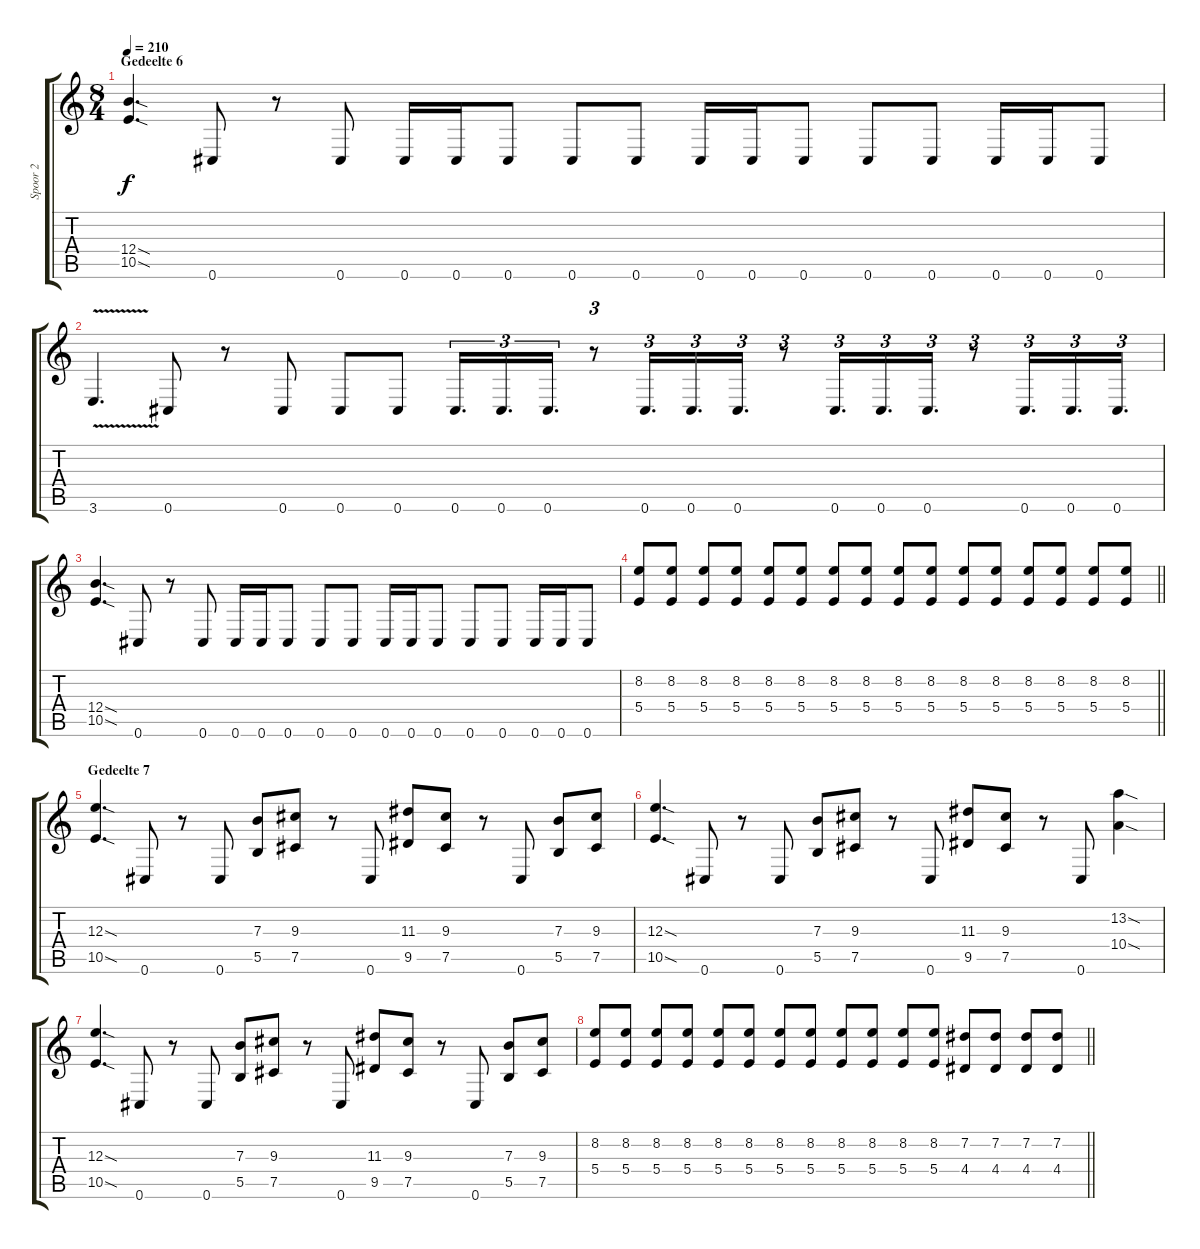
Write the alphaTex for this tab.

\track ("Spoor 2" "Spoor 2") {instrument distortionguitar}
\staff {score tabs}
\tuning (Db4 Ab3 E3 B2 Gb2 Db2) {hide}
\ts (8 4)
\section ("" "Gedeelte 6")
\tempo 210
\clef g2
\ks c
(12.4{sod} 10.5{sod}).4{d dy f} 0.6.8 r.8 0.6.8 0.6.16 0.6.16 0.6.8 0.6.8 0.6.8 0.6.16 0.6.16 0.6.8 0.6.8 0.6.8 0.6.16 0.6.16 0.6.8 |
3.6{v}.4{d} 0.6.8 r.8 0.6.8 0.6.8 0.6.8 0.6.16{d tu (3 2)} 0.6.16{d tu (3 2)} 0.6.16{d tu (3 2)} r.8{tu (3 2)} 0.6.16{d tu (3 2)} 0.6.16{d tu (3 2)} 0.6.16{d tu (3 2)} r.8{tu (3 2)} 0.6.16{d tu (3 2)} 0.6.16{d tu (3 2)} 0.6.16{d tu (3 2)} r.8{tu (3 2)} 0.6.16{d tu (3 2)} 0.6.16{d tu (3 2)} 0.6.16{d tu (3 2)} |
(12.4{sod} 10.5{sod}).4{d} 0.6.8 r.8 0.6.8 0.6.16 0.6.16 0.6.8 0.6.8 0.6.8 0.6.16 0.6.16 0.6.8 0.6.8 0.6.8 0.6.16 0.6.16 0.6.8 |
\barLineRight lightlight
(8.2 5.4).8 (8.2 5.4).8 (8.2 5.4).8 (8.2 5.4).8 (8.2 5.4).8 (8.2 5.4).8 (8.2 5.4).8 (8.2 5.4).8 (8.2 5.4).8 (8.2 5.4).8 (8.2 5.4).8 (8.2 5.4).8 (8.2 5.4).8 (8.2 5.4).8 (8.2 5.4).8 (8.2 5.4).8 |
\section ("" "Gedeelte 7")
(12.3{sod} 10.5{sod}).4{d} 0.6.8 r.8 0.6.8 (7.3 5.5).8 (9.3 7.5).8 r.8 0.6.8 (11.3 9.5).8 (9.3 7.5).8 r.8 0.6.8 (7.3 5.5).8 (9.3 7.5).8 |
(12.3{sod} 10.5{sod}).4{d} 0.6.8 r.8 0.6.8 (7.3 5.5).8 (9.3 7.5).8 r.8 0.6.8 (11.3 9.5).8 (9.3 7.5).8 r.8 0.6.8 (13.2{sod} 10.4{sod}).4 |
(12.3{sod} 10.5{sod}).4{d} 0.6.8 r.8 0.6.8 (7.3 5.5).8 (9.3 7.5).8 r.8 0.6.8 (11.3 9.5).8 (9.3 7.5).8 r.8 0.6.8 (7.3 5.5).8 (9.3 7.5).8 |
\barLineRight lightlight
(8.2 5.4).8 (8.2 5.4).8 (8.2 5.4).8 (8.2 5.4).8 (8.2 5.4).8 (8.2 5.4).8 (8.2 5.4).8 (8.2 5.4).8 (8.2 5.4).8 (8.2 5.4).8 (8.2 5.4).8 (8.2 5.4).8 (7.2 4.4).8 (7.2 4.4).8 (7.2 4.4).8 (7.2 4.4).8
